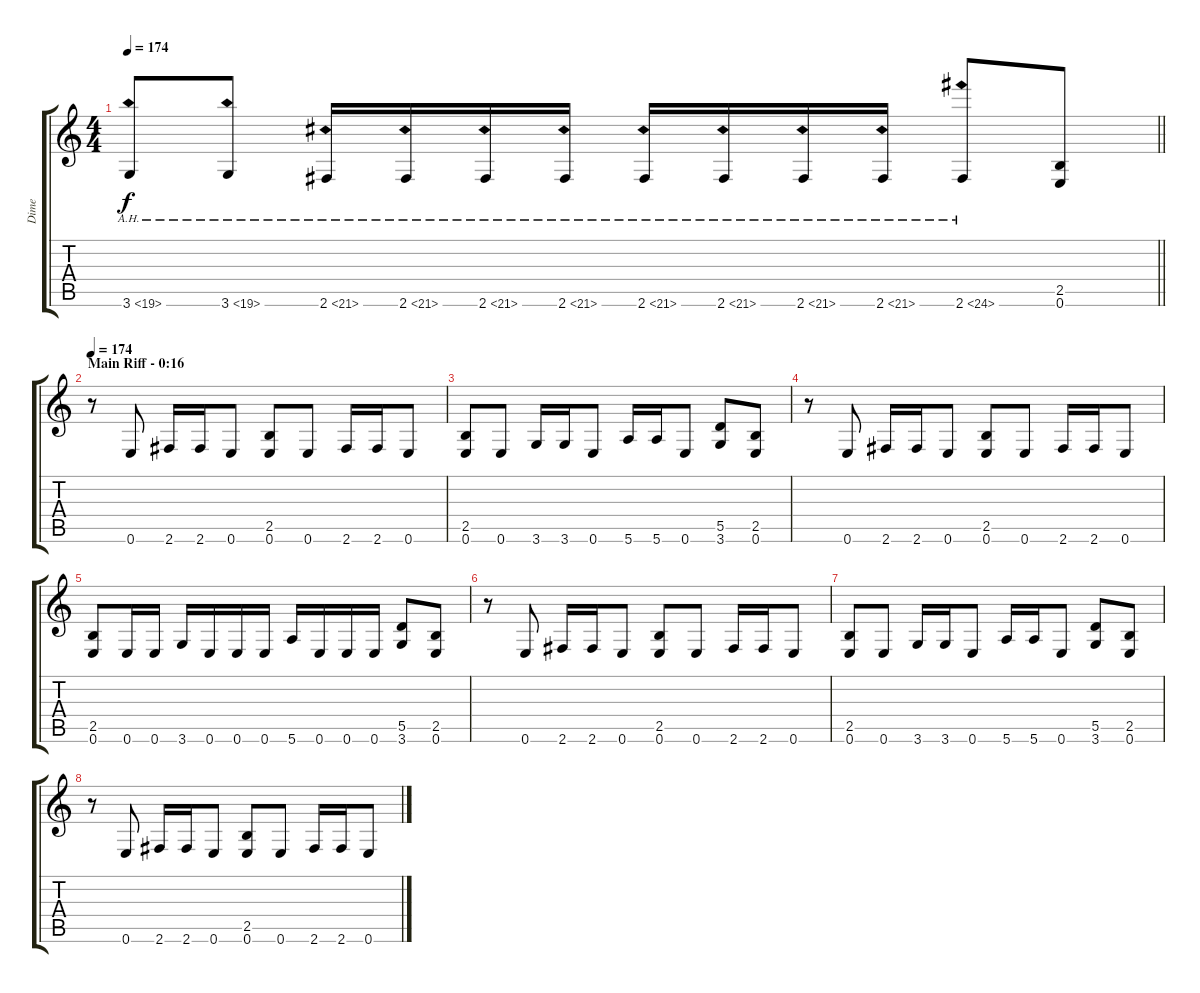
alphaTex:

\track ("Dime" "Dime") {instrument distortionguitar}
\staff {score tabs}
\tuning (E4 B3 G3 D3 A2 E2) {hide}
\ts (4 4)
\tempo 174
\clef g2
\barLineRight lightlight
\ks c
3.6{ah 16}.8{dy f} 3.6{ah 16}.8 2.6{ah 19}.16 2.6{ah 19}.16 2.6{ah 19}.16 2.6{ah 19}.16 2.6{ah 19}.16 2.6{ah 19}.16 2.6{ah 19}.16 2.6{ah 19}.16 2.6{ah 22}.8 (2.5 0.6).8 |
\section ("" "Main Riff - 0:16")
\tempo 174
r.8{volume 16} 0.6.8 2.6.16 2.6.16 0.6.8 (2.5 0.6).8 0.6.8 2.6.16 2.6.16 0.6.8 |
(2.5 0.6).8 0.6.8 3.6.16 3.6.16 0.6.8 5.6.16 5.6.16 0.6.8 (5.5 3.6).8 (2.5 0.6).8 |
r.8 0.6.8 2.6.16 2.6.16 0.6.8 (2.5 0.6).8 0.6.8 2.6.16 2.6.16 0.6.8 |
(2.5 0.6).8 0.6.16 0.6.16 3.6.16 0.6.16 0.6.16 0.6.16 5.6.16 0.6.16 0.6.16 0.6.16 (5.5 3.6).8 (2.5 0.6).8 |
r.8 0.6.8 2.6.16 2.6.16 0.6.8 (2.5 0.6).8 0.6.8 2.6.16 2.6.16 0.6.8 |
(2.5 0.6).8 0.6.8 3.6.16 3.6.16 0.6.8 5.6.16 5.6.16 0.6.8 (5.5 3.6).8 (2.5 0.6).8 |
r.8 0.6.8 2.6.16 2.6.16 0.6.8 (2.5 0.6).8 0.6.8 2.6.16 2.6.16 0.6.8
